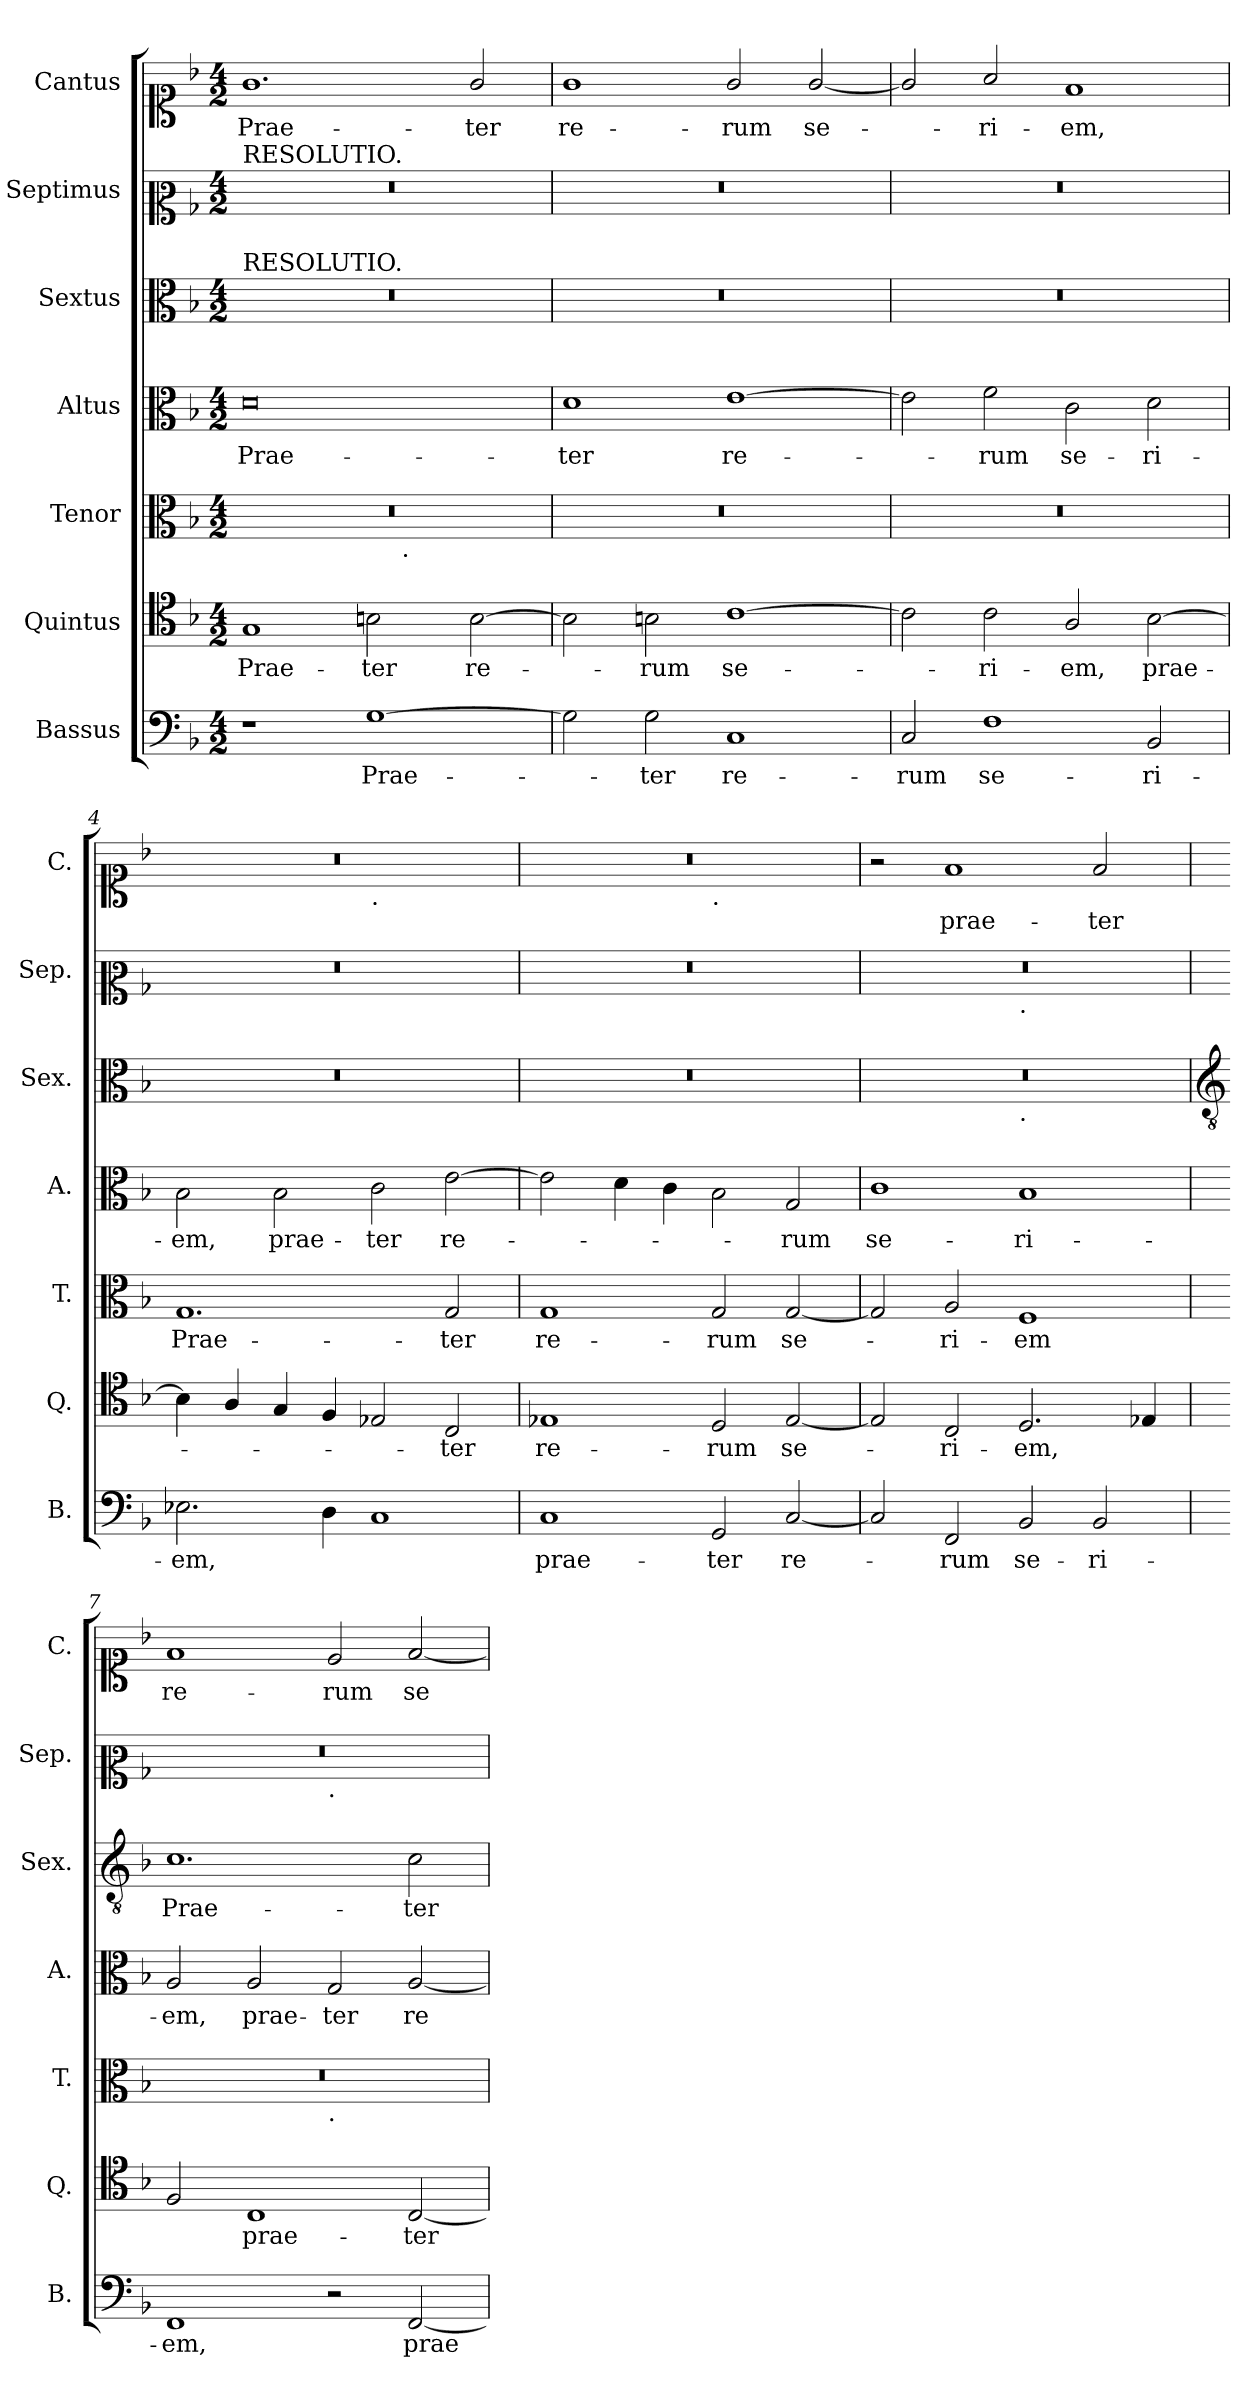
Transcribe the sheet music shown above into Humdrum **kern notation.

**kern	**text	**kern	**text	**kern	**text	**kern	**text	**kern	**text	**kern	**kern	**text
*part7	*part7	*part6	*part6	*part5	*part5	*part4	*part4	*part3	*part3	*part2	*part1	*part1
*staff7	*staff7	*staff6	*staff6	*staff5	*staff5	*staff4	*staff4	*staff3	*staff3	*staff2	*staff1	*staff1
*I"Bassus	*	*I"Quintus	*	*I"Tenor	*	*I"Altus	*	*I"Sextus	*	*I"Septimus	*I"Cantus	*
*I'B.	*	*I'Q.	*	*I'T.	*	*I'A.	*	*I'Sex.	*	*I'Sep.	*I'C.	*
*clefF4	*	*clefC4	*	*clefC3	*	*clefC3	*	*clefC3	*	*clefC2	*clefC1	*
*k[b-]	*	*k[b-]	*	*k[b-]	*	*k[b-]	*	*k[b-]	*	*k[b-]	*k[b-]	*
*F:	*	*F:	*	*F:	*	*F:	*	*F:	*	*F:	*F:	*
*M4/2	*	*M4/2	*	*M4/2	*	*M4/2	*	*M4/2	*	*M4/2	*M4/2	*
=1	=1	=1	=1	=1	=1	=1	=1	=1	=1	=1	=1	=1
!	!	!	!	!	!	!	!	!	!	!LO:TX:a:t=RESOLUTIO.	!	!
!	!	!	!	!	!	!	!	!LO:TX:a:t=RESOLUTIO.	!	!	!	!
!	!	!	!	!LO:TX:a:t=CANON.	!	!	!	!	!	!	!	!
!	!	!	!LO:LY:b	!	!	!	!LO:LY:b	!	!	!	!	!LO:LY:b
*	*	*	*	*^	*	*	*	*	*	*	*	*
1r	.	1G	Prae-	0r	1ryy	.	0d	Prae-	0r	.	0r	1.g	Prae-
!	!LO:LY:b	!	!LO:LY:b	!	!	!	!	!	!	!	!	!	!
[1G	Prae-	2Bn\	-ter	.	8ryy	.	.	.	.	.	.	.	.
!	!	!	!	!	!LO:TX:b:t=.	!	!	!	!	!	!	!	!
.	.	.	.	.	2..ryy	.	.	.	.	.	.	.	.
!	!	!	!LO:LY:b	!	!	!	!	!	!	!	!	!	!LO:LY:b
.	.	[2B\	re-	.	.	.	.	.	.	.	.	2g/	-ter
=2	=2	=2	=2	=2	=2	=2	=2	=2	=2	=2	=2	=2	=2
!	!	!	!	!	!	!	!	!LO:LY:b	!	!	!	!	!LO:LY:b
*	*	*	*	*v	*v	*	*	*	*	*	*	*	*
2G\]	.	2B\]	.	0r	.	1d	-ter	0r	.	0r	1g	re-
!	!LO:LY:b	!	!LO:LY:b	!	!	!	!	!	!	!	!	!
2G\	-ter	2Bn\	-rum	.	.	.	.	.	.	.	.	.
!	!LO:LY:b	!	!LO:LY:b	!	!	!	!LO:LY:b	!	!	!	!	!LO:LY:b
1C	re-	[1c	se-	.	.	[1e	re-	.	.	.	2g/	-rum
!	!	!	!	!	!	!	!	!	!	!	!	!LO:LY:b
.	.	.	.	.	.	.	.	.	.	.	[2g/	se-
=3	=3	=3	=3	=3	=3	=3	=3	=3	=3	=3	=3	=3
!	!LO:LY:b	!	!	!	!	!	!	!	!	!	!	!
2C/	-rum	2c\]	.	0r	.	2e\]	.	0r	.	0r	2g/]	.
!	!LO:LY:b	!	!LO:LY:b	!	!	!	!LO:LY:b	!	!	!	!	!LO:LY:b
1F	se-	2c\	-ri-	.	.	2f\	-rum	.	.	.	2a/	-ri-
!	!	!	!LO:LY:b	!	!	!	!LO:LY:b	!	!	!	!	!LO:LY:b
.	.	2A/	-em,	.	.	2c\	se-	.	.	.	1f	-em,
!	!LO:LY:b	!	!LO:LY:b	!	!	!	!LO:LY:b	!	!	!	!	!
2BB-/	-ri-	[2B-\	prae-	.	.	2d\	-ri-	.	.	.	.	.
=4	=4	=4	=4	=4	=4	=4	=4	=4	=4	=4	=4	=4
!	!LO:LY:b	!	!	!	!LO:LY:b	!	!LO:LY:b	!	!	!	!	!
*	*	*	*	*	*	*	*	*	*	*	*^	*
2.E-X\	-em,	4B-\]	.	1.G	Prae-	2B-\	-em,	0r	.	0r	0r	1ryy	.
.	.	4A/	.	.	.	.	.	.	.	.	.	.	.
!	!	!	!	!	!	!	!LO:LY:b	!	!	!	!	!	!
.	.	4G/	.	.	.	2B-\	prae-	.	.	.	.	.	.
4D\	.	4F/	.	.	.	.	.	.	.	.	.	.	.
!	!	!	!	!	!	!	!	!	!	!	!	!LO:TX:b:t=.	!
!	!	!	!	!	!	!	!LO:LY:b	!	!	!	!	!	!
1C	.	2E-X/	.	.	.	2c\	-ter	.	.	.	.	1ryy	.
!	!	!	!LO:LY:b	!	!LO:LY:b	!	!LO:LY:b	!	!	!	!	!	!
.	.	2C/	-ter	2G/	-ter	[2e\	re-	.	.	.	.	.	.
=5	=5	=5	=5	=5	=5	=5	=5	=5	=5	=5	=5	=5	=5
!	!LO:LY:b	!	!LO:LY:b	!	!LO:LY:b	!	!	!	!	!	!	!	!
1C	prae-	1E-X	re-	1G	re-	2e\]	.	0r	.	0r	0r	1ryy	.
.	.	.	.	.	.	4d\	.	.	.	.	.	.	.
.	.	.	.	.	.	4c\	.	.	.	.	.	.	.
!	!	!	!	!	!	!	!	!	!	!	!	!LO:TX:b:t=.	!
!	!LO:LY:b	!	!LO:LY:b	!	!LO:LY:b	!	!	!	!	!	!	!	!
2GG/	-ter	2D/	-rum	2G/	-rum	2B-\	.	.	.	.	.	1ryy	.
!	!LO:LY:b	!	!LO:LY:b	!	!LO:LY:b	!	!LO:LY:b	!	!	!	!	!	!
[2C/	re-	[2E-/	se-	[2G/	se-	2G/	-rum	.	.	.	.	.	.
=6	=6	=6	=6	=6	=6	=6	=6	=6	=6	=6	=6	=6	=6
!	!	!	!	!	!	!	!LO:LY:b	!	!	!	!	!	!
*	*	*	*	*	*	*	*	*^	*	*^	*v	*v	*
2C/]	.	2E-/]	.	2G/]	.	1c	se-	0r	1ryy	.	0r	1ryy	2r	.
!	!LO:LY:b	!	!LO:LY:b	!	!LO:LY:b	!	!	!	!	!	!	!	!	!LO:LY:b
2FF/	-rum	2C/	-ri-	2A/	ri-	.	.	.	.	.	.	.	1f	prae-
!	!	!	!	!	!	!	!	!	!	!	!	!LO:TX:b:t=.	!	!
!	!	!	!	!	!	!	!	!	!LO:TX:b:t=.	!	!	!	!	!
!	!LO:LY:b	!	!LO:LY:b	!	!LO:LY:b	!	!LO:LY:b	!	!	!	!	!	!	!
2BB-/	se-	2.D/	-em,	1F	-em	1B-	-ri-	.	1ryy	.	.	1ryy	.	.
!	!LO:LY:b	!	!	!	!	!	!	!	!	!	!	!	!	!LO:LY:b
2BB-/	-ri-	.	.	.	.	.	.	.	.	.	.	.	2f/	-ter
.	.	4E-X/	.	.	.	.	.	.	.	.	.	.	.	.
*	*	*	*	*	*	*	*	*v	*v	*	*	*	*	*
=7	=7	=7	=7	=7	=7	=7	=7	=7	=7	=7	=7	=7	=7
*	*	*	*	*	*	*	*	*clefGv2	*	*	*	*	*
*	*	*	*	*	*	*	*	*^	*	*	*	*	*
!	!LO:LY:b	!	!	!	!	!	!LO:LY:b	!	!	!LO:LY:b	!	!	!	!LO:LY:b
*	*	*	*	*^	*	*	*	*v	*v	*	*	*	*	*
1FF	-em,	2F/	.	0r	1ryy	.	2A/	-em,	1.c	Prae-	0r	1ryy	1f	re-
!	!	!	!LO:LY:b	!	!	!	!	!LO:LY:b	!	!	!	!	!	!
.	.	1C	prae-	.	.	.	2A/	prae-	.	.	.	.	.	.
!	!	!	!	!	!	!	!	!	!	!	!	!LO:TX:b:t=.	!	!
!	!	!	!	!	!LO:TX:b:t=.	!	!	!	!	!	!	!	!	!
!	!	!	!	!	!	!	!	!LO:LY:b	!	!	!	!	!	!LO:LY:b
2r	.	.	.	.	1ryy	.	2G/	-ter	.	.	.	1ryy	2e/	-rum
!	!LO:LY:b	!	!LO:LY:b	!	!	!	!	!LO:LY:b	!	!LO:LY:b	!	!	!	!LO:LY:b
[2FF/	prae-	[2C/	-ter	.	.	.	[2A/	re-	2c\	-ter	.	.	[2f/	se-
*	*	*	*	*v	*v	*	*	*	*	*	*v	*v	*	*
=	=	=	=	=	=	=	=	=	=	=	=	=
*-	*-	*-	*-	*-	*-	*-	*-	*-	*-	*-	*-	*-
